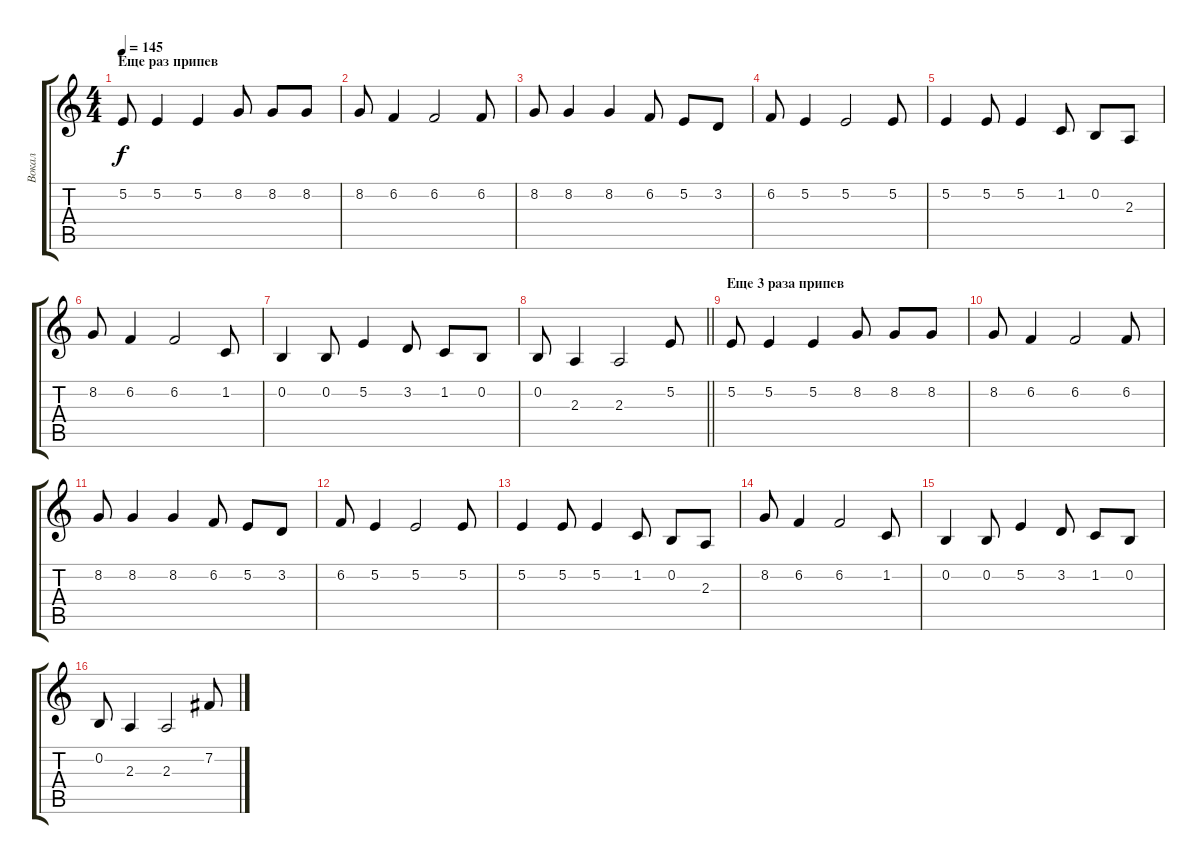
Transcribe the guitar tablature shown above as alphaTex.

\track ("Вокал" "Вокал") {instrument violin}
\staff {score tabs}
\tuning (E4 B3 G3 D3 A2 E2) {hide}
\ts (4 4)
\section ("" "Еще раз припев")
\tempo 145
\clef g2
\ks c
5.2.8{dy f} 5.2.4 5.2.4 8.2.8 8.2.8 8.2.8 |
8.2.8 6.2.4 6.2.2 6.2.8 |
8.2.8 8.2.4 8.2.4 6.2.8 5.2.8 3.2.8 |
6.2.8 5.2.4 5.2.2 5.2.8 |
5.2.4 5.2.8 5.2.4 1.2.8 0.2.8 2.3.8 |
8.2.8 6.2.4 6.2.2 1.2.8 |
0.2.4 0.2.8 5.2.4 3.2.8 1.2.8 0.2.8 |
\barLineRight lightlight
0.2.8 2.3.4 2.3.2 5.2.8 |
\section ("" "Еще 3 раза припев")
5.2.8 5.2.4 5.2.4 8.2.8 8.2.8 8.2.8 |
8.2.8 6.2.4 6.2.2 6.2.8 |
8.2.8 8.2.4 8.2.4 6.2.8 5.2.8 3.2.8 |
6.2.8 5.2.4 5.2.2 5.2.8 |
5.2.4 5.2.8 5.2.4 1.2.8 0.2.8 2.3.8 |
8.2.8 6.2.4 6.2.2 1.2.8 |
0.2.4 0.2.8 5.2.4 3.2.8 1.2.8 0.2.8 |
0.2.8 2.3.4 2.3.2 7.2.8
